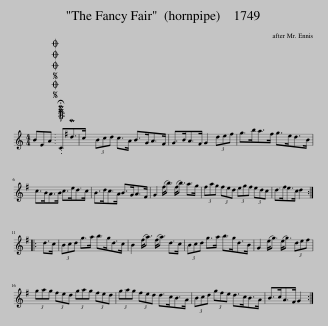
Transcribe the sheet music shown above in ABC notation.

X:1
L:1/8
M:4/4
I:linebreak $
K:C
V:1 treble
V:1
 BEA |SOSOOO .!fermata!PMTuCMd>c | (3Bcd c>A B>GA>^F | G>BA>^F G2 (3de^f | g>ba>^f g>ed>B |$ %5
 c>BA>B c>ed>c | B>dc>A B>GA>^F | G2 (^f<b) (f<b) a>g | (3^fag (3fed (3egf (3edc | d>^fe>c d2 ::$ %10
 d>c | (3Bcd g>a b>gd>c | B2 (^f<a) (f<a) d>c | (3Bcd g>a b>gd>B | G2 (e<g) (e<g) (3de^f |$ %15
 (3gag (3^fed (3gag (3fed | (3gag (3^fed d>cB>A | (3Bcd (3g^fe d>cB>A | B>cA>^F G2 :| %19
